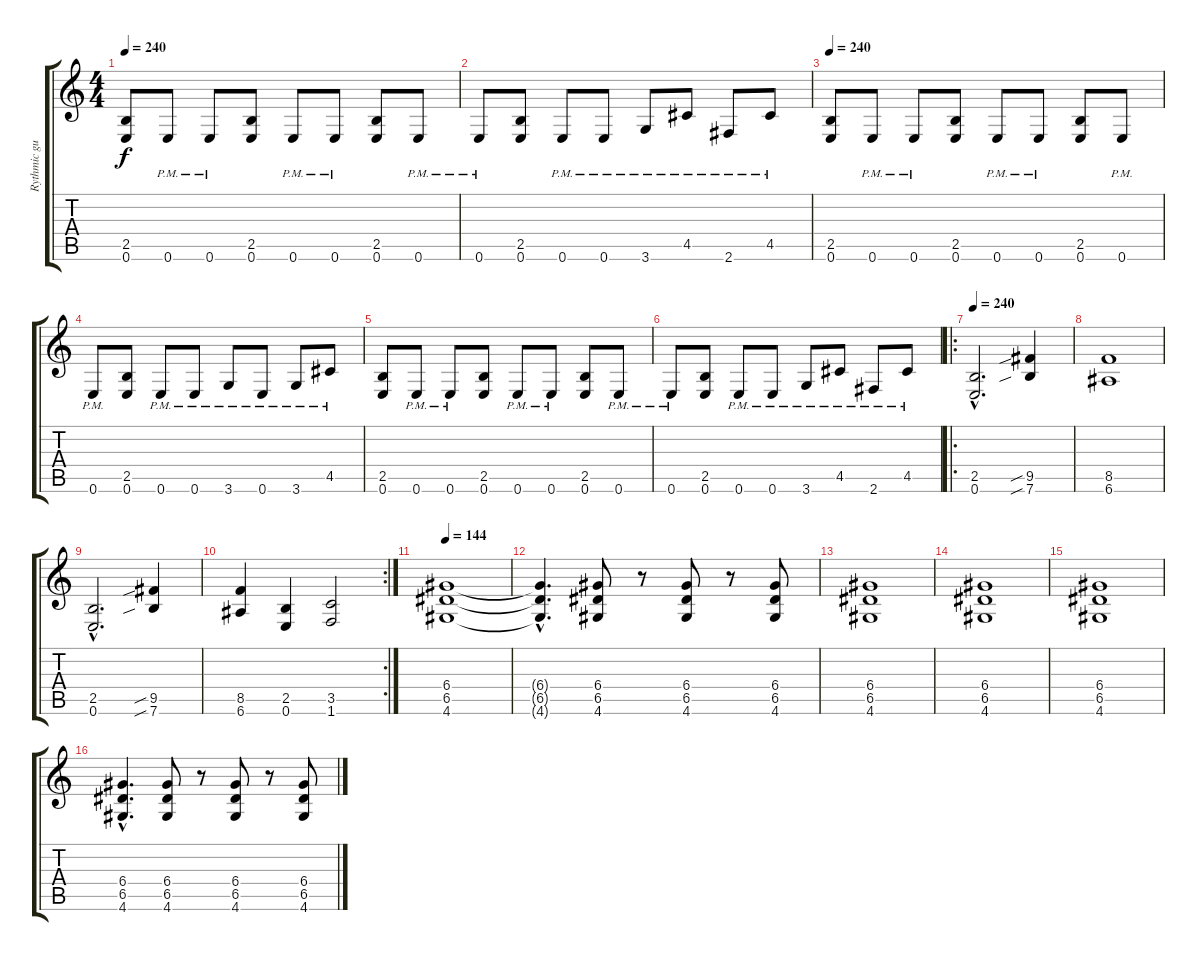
\track ("Rythmic guitar" "Rythmic gu") {instrument distortionguitar}
\staff {score tabs}
\tuning (E4 B3 G3 D3 A2 E2) {hide}
\ts (4 4)
\tempo 240
\clef g2
\ks c
(2.5 0.6).8{dy f} 0.6{pm}.8 0.6{pm}.8 (2.5 0.6).8 0.6{pm}.8 0.6{pm}.8 (2.5 0.6).8 0.6{pm}.8 |
0.6{pm}.8 (2.5 0.6).8 0.6{pm}.8 0.6{pm}.8 3.6{pm}.8 4.5{pm}.8 2.6{pm}.8 4.5{pm}.8 |
\tempo 240
(2.5 0.6).8 0.6{pm}.8 0.6{pm}.8 (2.5 0.6).8 0.6{pm}.8 0.6{pm}.8 (2.5 0.6).8 0.6{pm}.8 |
0.6{pm}.8 (2.5 0.6).8 0.6{pm}.8 0.6{pm}.8 3.6{pm}.8 0.6{pm}.8 3.6{pm}.8 4.5{pm}.8 |
(2.5 0.6).8 0.6{pm}.8 0.6{pm}.8 (2.5 0.6).8 0.6{pm}.8 0.6{pm}.8 (2.5 0.6).8 0.6{pm}.8 |
0.6{pm}.8 (2.5 0.6).8 0.6{pm}.8 0.6{pm}.8 3.6{pm}.8 4.5{pm}.8 2.6{pm}.8 4.5{pm}.8 |
\ro
\tempo 240
(2.5{hac} 0.6{hac}).2{d} (9.5{sib} 7.6{sib}).4 |
(8.5 6.6).1 |
(2.5{hac} 0.6{hac}).2{d} (9.5{sib} 7.6{sib}).4 |
\rc 2
(8.5 6.6).4 (2.5 0.6).4 (3.5 1.6).2 |
\tempo 144
(6.4 6.5 4.6).1 |
(6.4{hac t} 6.5{hac t} 4.6{hac t}).4{d} (6.4 6.5 4.6).8 r.8 (6.4 6.5 4.6).8 r.8 (6.4 6.5 4.6).8 |
(6.4 6.5 4.6).1 |
(6.4 6.5 4.6).1 |
(6.4 6.5 4.6).1 |
(6.4{hac} 6.5{hac} 4.6{hac}).4{d} (6.4 6.5 4.6).8 r.8 (6.4 6.5 4.6).8 r.8 (6.4 6.5 4.6).8
